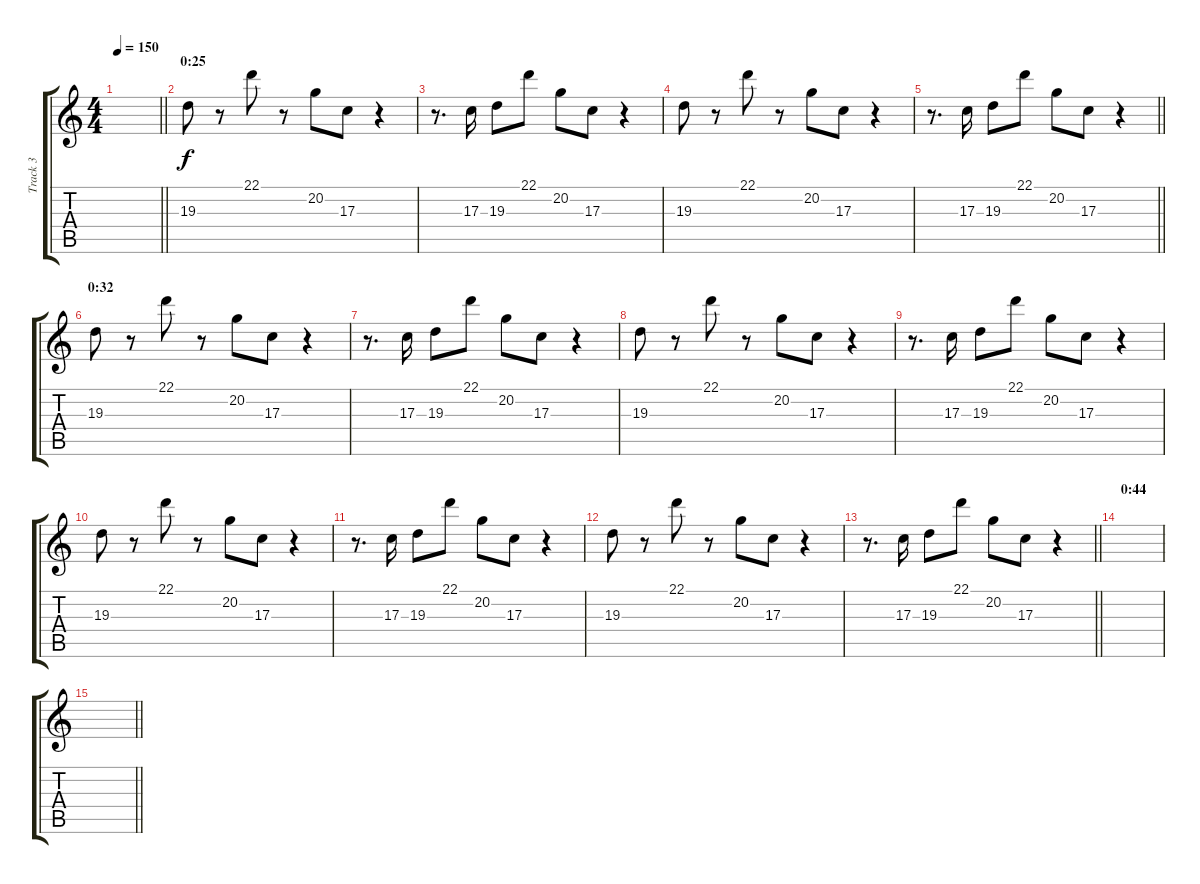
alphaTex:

\track ("Track 3" "Track 3") {instrument lead5charang}
\staff {score tabs}
\tuning (E4 B3 G3 D3 A2 D2) {hide}
\ts (4 4)
\tempo 150
\clef g2
\barLineRight lightlight
\ks c
|
\section ("" "0:25")
19.3.8 r.8 22.1.8 r.8 20.2.8 17.3.8 r.4 |
r.8{d} 17.3.16 19.3.8 22.1.8 20.2.8 17.3.8 r.4 |
19.3.8 r.8 22.1.8 r.8 20.2.8 17.3.8 r.4 |
\barLineRight lightlight
r.8{d} 17.3.16 19.3.8 22.1.8 20.2.8 17.3.8 r.4 |
\section ("" "0:32")
19.3.8 r.8 22.1.8 r.8 20.2.8 17.3.8 r.4 |
r.8{d} 17.3.16 19.3.8 22.1.8 20.2.8 17.3.8 r.4 |
19.3.8 r.8 22.1.8 r.8 20.2.8 17.3.8 r.4 |
r.8{d} 17.3.16 19.3.8 22.1.8 20.2.8 17.3.8 r.4 |
19.3.8 r.8 22.1.8 r.8 20.2.8 17.3.8 r.4 |
r.8{d} 17.3.16 19.3.8 22.1.8 20.2.8 17.3.8 r.4 |
19.3.8 r.8 22.1.8 r.8 20.2.8 17.3.8 r.4 |
\barLineRight lightlight
r.8{d} 17.3.16 19.3.8 22.1.8 20.2.8 17.3.8 r.4 |
\section ("" "0:44")
|
\barLineRight lightlight
